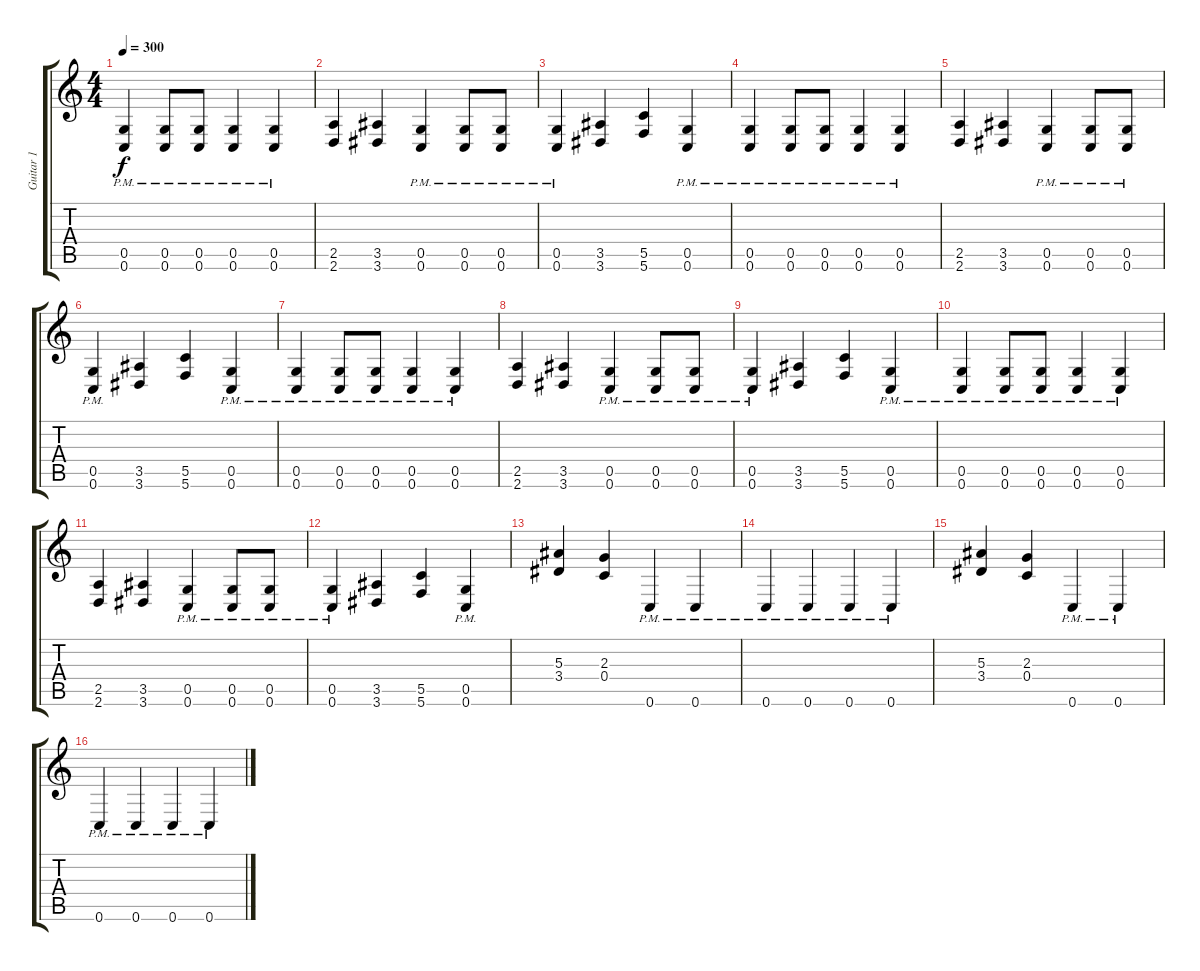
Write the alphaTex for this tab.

\track ("Guitar 1" "Guitar 1") {instrument distortionguitar}
\staff {score tabs}
\tuning (D4 A3 F3 C3 G2 C2) {hide}
\ts (4 4)
\tempo 300
\clef g2
\ks c
(0.5{pm} 0.6{pm}).4{dy f} (0.5{pm} 0.6{pm}).8 (0.5{pm} 0.6{pm}).8 (0.5{pm} 0.6{pm}).4 (0.5{pm} 0.6{pm}).4 |
(2.5 2.6).4 (3.5 3.6).4 (0.5{pm} 0.6{pm}).4 (0.5{pm} 0.6{pm}).8 (0.5{pm} 0.6{pm}).8 |
(0.5{pm} 0.6{pm}).4 (3.5 3.6).4 (5.5 5.6).4 (0.5{pm} 0.6{pm}).4 |
(0.5{pm} 0.6{pm}).4 (0.5{pm} 0.6{pm}).8 (0.5{pm} 0.6{pm}).8 (0.5{pm} 0.6{pm}).4 (0.5{pm} 0.6{pm}).4 |
(2.5 2.6).4 (3.5 3.6).4 (0.5{pm} 0.6{pm}).4 (0.5{pm} 0.6{pm}).8 (0.5{pm} 0.6{pm}).8 |
(0.5{pm} 0.6{pm}).4 (3.5 3.6).4 (5.5 5.6).4 (0.5{pm} 0.6{pm}).4 |
(0.5{pm} 0.6{pm}).4 (0.5{pm} 0.6{pm}).8 (0.5{pm} 0.6{pm}).8 (0.5{pm} 0.6{pm}).4 (0.5{pm} 0.6{pm}).4 |
(2.5 2.6).4 (3.5 3.6).4 (0.5{pm} 0.6{pm}).4 (0.5{pm} 0.6{pm}).8 (0.5{pm} 0.6{pm}).8 |
(0.5{pm} 0.6{pm}).4 (3.5 3.6).4 (5.5 5.6).4 (0.5{pm} 0.6{pm}).4 |
(0.5{pm} 0.6{pm}).4 (0.5{pm} 0.6{pm}).8 (0.5{pm} 0.6{pm}).8 (0.5{pm} 0.6{pm}).4 (0.5{pm} 0.6{pm}).4 |
(2.5 2.6).4 (3.5 3.6).4 (0.5{pm} 0.6{pm}).4 (0.5{pm} 0.6{pm}).8 (0.5{pm} 0.6{pm}).8 |
(0.5{pm} 0.6{pm}).4 (3.5 3.6).4 (5.5 5.6).4 (0.5{pm} 0.6{pm}).4 |
(5.3 3.4).4 (2.3 0.4).4 0.6{pm}.4 0.6{pm}.4 |
0.6{pm}.4 0.6{pm}.4 0.6{pm}.4 0.6{pm}.4 |
(5.3 3.4).4 (2.3 0.4).4 0.6{pm}.4 0.6{pm}.4 |
0.6{pm}.4 0.6{pm}.4 0.6{pm}.4 0.6{pm}.4
